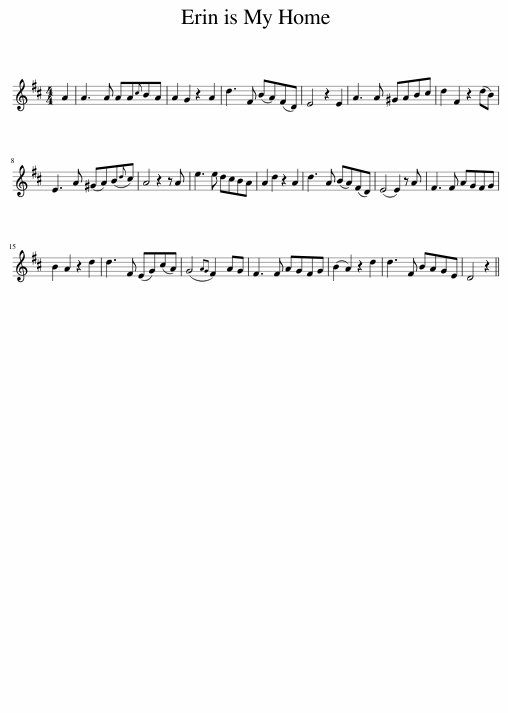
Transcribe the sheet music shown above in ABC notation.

X:1
L:1/8
M:4/4
I:linebreak $
K:D
V:1 treble
V:1
 A2 | A3 A AA{c}BA | A2 G2 z2 A2 | d3 F (BA)(FD) | E4 z2 E2 | %5
 A3 A ^GABc | d2 F2 z2 (dB) |$ E3 A (^GA)(B{d}c) | A4 z2 z A | e3 e dcBA | %10
 A2 d2 z2 A2 | d3 A (BA)(FD) | (E4 E2) z A | F3 F AGFG |$ B2 A2 z2 d2 | %15
 d3 F (EG)(cA) | (G4{AG} F2) AG | F3 F AGFG | (B2 A2) z2 d2 | d3 F BAGE | %20
 D4 z2 || %21
